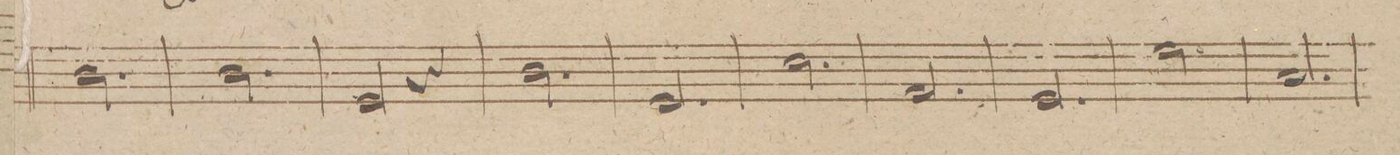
**kern	**dynam
*I"Trombone Baſso.	*
*clefF4	*
*k[f#]	*
*M3/4	*
2.D\	.
=24	=24
2.D\	.
=25	=25
2GG/	.
4r	.
=26	=26
2.D\	.
=27	=27
2.GG/	.
=28	=28
2.E\	.
=29	=29
2.AA/	.
=30	=30
2.GG/	.
=31	=31
2.G\	.
=32	=32
2.C/	.
=33	=33
*-	*-
